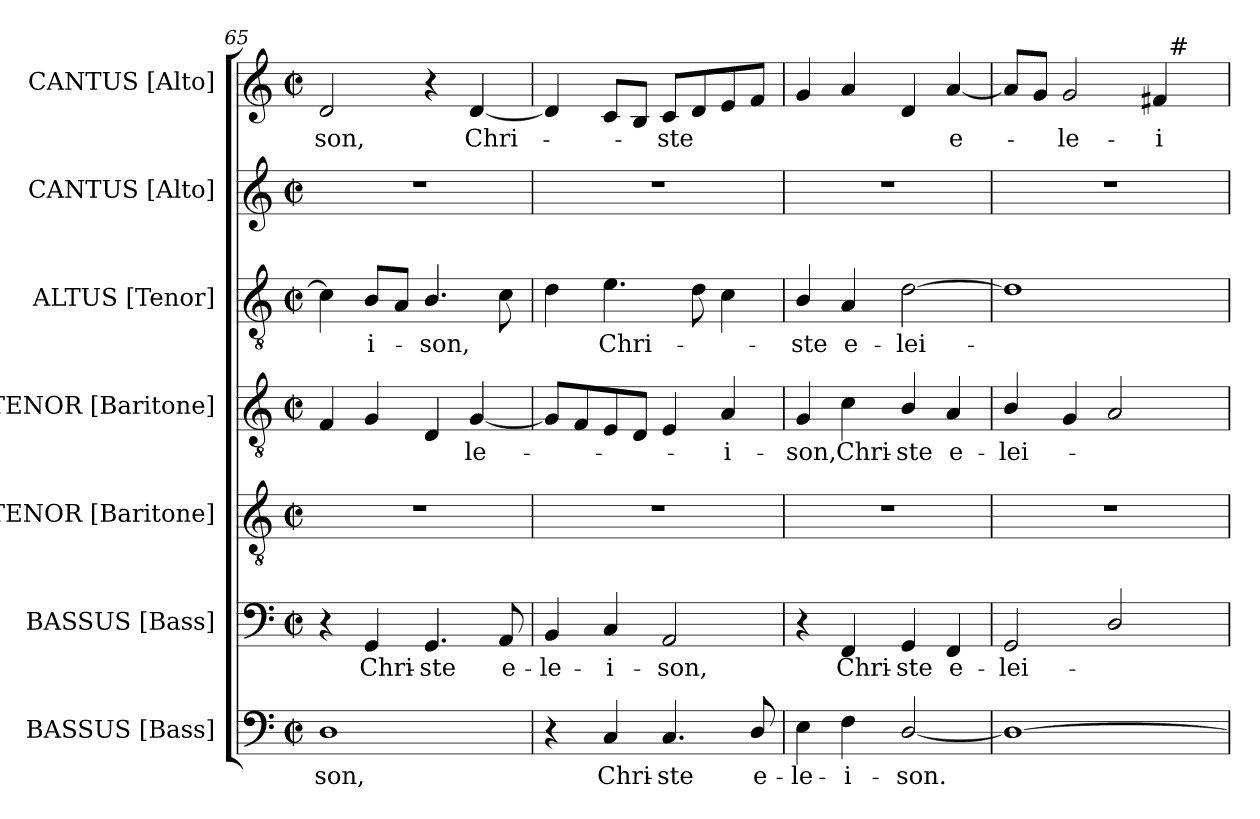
**kern	**text	**kern	**text	**kern	**kern	**text	**kern	**text	**kern	**kern	**text
*part7	*part7	*part6	*part6	*part5	*part4	*part4	*part3	*part3	*part2	*part1	*part1
*staff7	*staff7	*staff6	*staff6	*staff5	*staff4	*staff4	*staff3	*staff3	*staff2	*staff1	*staff1
*I"BASSUS [Bass]	*	*I"BASSUS [Bass]	*	*I"TENOR [Baritone]	*I"TENOR [Baritone]	*	*I"ALTUS [Tenor]	*	*I"CANTUS [Alto]	*I"CANTUS [Alto]	*
*I'B.	*	*I'B.	*	*I'Bar.	*I'Bar.	*	*I'T.	*	*I'A.	*I'A.	*
*clefF4	*	*clefF4	*	*clefGv2	*clefGv2	*	*clefGv2	*	*clefG2	*clefG2	*
*	*	*	*	*ITrd7c12	*ITrd7c12	*	*ITrd7c12	*	*	*	*
*k[]	*	*k[]	*	*k[]	*k[]	*	*k[]	*	*k[]	*k[]	*
*C:	*	*C:	*	*C:	*C:	*	*C:	*	*C:	*C:	*
*M2/2	*	*M2/2	*	*M2/2	*M2/2	*	*M2/2	*	*M2/2	*M2/2	*
*met(c|)	*	*met(c|)	*	*met(c|)	*met(c|)	*	*met(c|)	*	*met(c|)	*met(c|)	*
=65	=65	=65	=65	=65	=65	=65	=65	=65	=65	=65	=65
!	!LO:LY:b:color=#000000	!	!	!	!	!	!	!	!	!	!
!	!	!	!	!	!	!	!	!	!	!	!LO:LY:b:color=#000000
1Di	-son,	4r	.	1r	4FFi/	.	4Ci\]	.	1r	2di/	-son,
!	!	!	!LO:LY:b:color=#000000	!	!	!	!	!	!	!	!
!	!	!	!	!	!	!	!	!LO:LY:b:color=#000000	!	!	!
.	.	4GGi/	Chri-	.	4GGi/	.	8BBi/L	-i-	.	.	.
.	.	.	.	.	.	.	8AAi/J	.	.	.	.
!	!	!	!LO:LY:b:color=#000000	!	!	!	!	!	!	!	!
!	!	!	!	!	!	!	!	!LO:LY:b:color=#000000	!	!	!
.	.	4.GGi/	-ste	.	4DDi/	.	4.BBi/	-son,	.	4r	.
!	!	!	!	!	!	!LO:LY:b:color=#000000	!	!	!	!	!
!	!	!	!	!	!	!	!	!	!	!	!LO:LY:b:color=#000000
.	.	.	.	.	[<4GGi/	-le-	.	.	.	[<4di/	Chri-
!	!	!	!LO:LY:b:color=#000000	!	!	!	!	!	!	!	!
.	.	8AAi/	e-	.	.	.	8Ci\	.	.	.	.
=66	=66	=66	=66	=66	=66	=66	=66	=66	=66	=66	=66
!	!	!	!LO:LY:b:color=#000000	!	!	!	!	!	!	!	!
4r	.	4BBi/	-le-	1r	8GGi/L]	.	4Di\	.	1r	4di/]	.
.	.	.	.	.	8FFi/	.	.	.	.	.	.
!	!LO:LY:b:color=#000000	!	!	!	!	!	!	!	!	!	!
!	!	!	!LO:LY:b:color=#000000	!	!	!	!	!	!	!	!
!	!	!	!	!	!	!	!	!LO:LY:b:color=#000000	!	!	!
4Ci/	Chri-	4Ci/	-i-	.	8EEi/	.	4.Ei\	Chri-	.	8ci/L	.
.	.	.	.	.	8DDi/J	.	.	.	.	8Bi/J	.
!	!LO:LY:b:color=#000000	!	!	!	!	!	!	!	!	!	!
!	!	!	!LO:LY:b:color=#000000	!	!	!	!	!	!	!	!
!	!	!	!	!	!	!	!	!	!	!	!LO:LY:b:color=#000000
4.Ci/	-ste	2AAi/	-son,	.	4EEi/	.	.	.	.	8ci/L	-ste
.	.	.	.	.	.	.	8Di\	.	.	8di/	.
!	!	!	!	!	!	!LO:LY:b:color=#000000	!	!	!	!	!
.	.	.	.	.	4AAi/	-i-	4Ci\	.	.	8ei/	.
!	!LO:LY:b:color=#000000	!	!	!	!	!	!	!	!	!	!
8Di/	e-	.	.	.	.	.	.	.	.	8fi/J	.
=67	=67	=67	=67	=67	=67	=67	=67	=67	=67	=67	=67
!	!LO:LY:b:color=#000000	!	!	!	!	!	!	!	!	!	!
!	!	!	!	!	!	!LO:LY:b:color=#000000	!	!	!	!	!
!	!	!	!	!	!	!	!	!LO:LY:b:color=#000000	!	!	!
4Ei\	-le-	4r	.	1r	4GGi/	-son,	4BBi/	-ste	1r	4gi/	.
!	!LO:LY:b:color=#000000	!	!	!	!	!	!	!	!	!	!
!	!	!	!LO:LY:b:color=#000000	!	!	!	!	!	!	!	!
!	!	!	!	!	!	!LO:LY:b:color=#000000	!	!	!	!	!
!	!	!	!	!	!	!	!	!LO:LY:b:color=#000000	!	!	!
4Fi\	-i-	4FFi/	Chri-	.	4Ci\	Chri-	4AAi/	e-	.	4ai/	.
!	!LO:LY:b:color=#000000	!	!	!	!	!	!	!	!	!	!
!	!	!	!LO:LY:b:color=#000000	!	!	!	!	!	!	!	!
!	!	!	!	!	!	!LO:LY:b:color=#000000	!	!	!	!	!
!	!	!	!	!	!	!	!	!LO:LY:b:color=#000000	!	!	!
[<2Di/	-son.	4GGi/	-ste	.	4BBi/	-ste	[>2Di\	-lei-	.	4di/	.
!	!	!	!LO:LY:b:color=#000000	!	!	!	!	!	!	!	!
!	!	!	!	!	!	!LO:LY:b:color=#000000	!	!	!	!	!
!	!	!	!	!	!	!	!	!	!	!	!LO:LY:b:color=#000000
.	.	4FFi/	e-	.	4AAi/	e-	.	.	.	[<4ai/	e-
=68	=68	=68	=68	=68	=68	=68	=68	=68	=68	=68	=68
!	!	!	!LO:LY:b:color=#000000	!	!	!	!	!	!	!	!
!	!	!	!	!	!	!LO:LY:b:color=#000000	!	!	!	!	!
*	*	*	*	*	*	*	*	*	*	*^	*
1Di_<	.	2GGi/	-lei-	1r	4BBi/	-lei-	1Di]	.	1r	8ai/L]	2ryy	.
.	.	.	.	.	.	.	.	.	.	8gi/J	.	.
!	!	!	!	!	!	!	!	!	!	!	!	!LO:LY:b:color=#000000
.	.	.	.	.	4GGi/	.	.	.	.	2gi/	.	-le-
.	.	2Di/	.	.	2AAi/	.	.	.	.	.	4ryy	.
!	!	!	!	!	!	!	!	!	!	!	!	!LO:LY:b:color=#000000
.	.	.	.	.	.	.	.	.	.	4f#i/	32ryy	-i-
.	.	.	.	.	.	.	.	.	.	.	256ryy	.
!	!	!	!	!	!	!	!	!	!	!	!LO:TX:a:t=#	!
.	.	.	.	.	.	.	.	.	.	.	8ryy	.
.	.	.	.	.	.	.	.	.	.	.	16ryy	.
.	.	.	.	.	.	.	.	.	.	.	64..ryy	.
*	*	*	*	*	*	*	*	*	*	*v	*v	*
=	=	=	=	=	=	=	=	=	=	=	=
*-	*-	*-	*-	*-	*-	*-	*-	*-	*-	*-	*-
